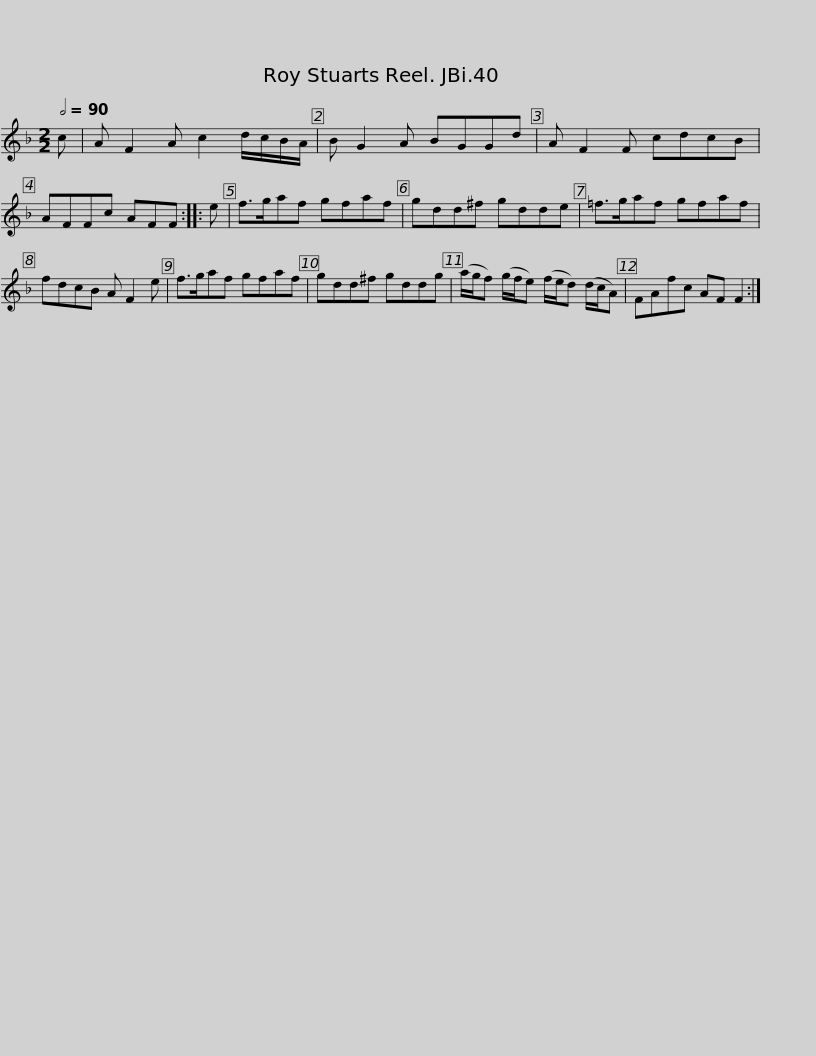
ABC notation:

X:1
L:1/8
Q:1/2=90
M:2/2
I:linebreak $
K:F
V:1 treble
V:1
 c | A F2 A c2 d/c/B/A/ | B G2 A BGGd | A F2 F cdcB | AFFc AFF ::$ %5
 e | f>gaf gfaf | gdd^f gdde | =f>gaf gfaf | fdcB A F2 e |$ %10
 f>gaf gfaf | gdd^f gddg | (a/g/f) (g/f/e) (f/e/d) (d/c/A) | FAfc AF F2 :| %14
